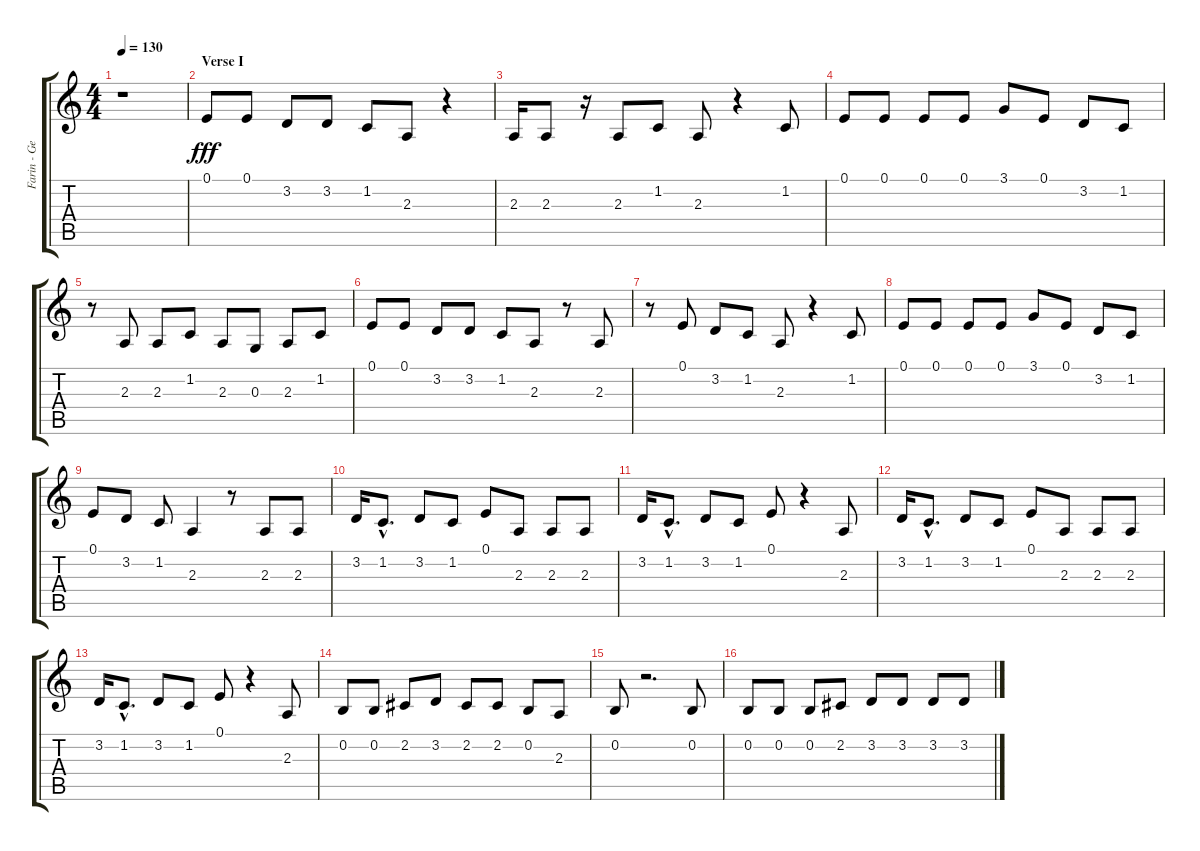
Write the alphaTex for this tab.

\track ("Farin - Gesang" "Farin - Ge") {instrument tenorsax}
\staff {score tabs}
\tuning (E4 B3 G3 D3 A2 E2) {hide}
\ts (4 4)
\tempo 130
\clef g2
\ks c
r.1{dy fff instrument tenorsax} |
\section ("" "Verse I")
0.1.8 0.1.8 3.2.8 3.2.8 1.2.8 2.3.8 r.4 |
2.3.16 2.3.8 r.16 2.3.8 1.2.8 2.3.8 r.4 1.2.8 |
0.1.8 0.1.8 0.1.8 0.1.8 3.1.8 0.1.8 3.2.8 1.2.8 |
r.8 2.3.8 2.3.8 1.2.8 2.3.8 0.3.8 2.3.8 1.2.8 |
0.1.8 0.1.8 3.2.8 3.2.8 1.2.8 2.3.8 r.8 2.3.8 |
r.8 0.1.8 3.2.8 1.2.8 2.3.8 r.4 1.2.8 |
0.1.8 0.1.8 0.1.8 0.1.8 3.1.8 0.1.8 3.2.8 1.2.8 |
0.1.8 3.2.8 1.2.8 2.3.4 r.8 2.3.8 2.3.8 |
3.2.16 1.2{hac}.8{d} 3.2.8 1.2.8 0.1.8 2.3.8 2.3.8 2.3.8 |
3.2.16 1.2{hac}.8{d} 3.2.8 1.2.8 0.1.8 r.4 2.3.8 |
3.2.16 1.2{hac}.8{d} 3.2.8 1.2.8 0.1.8 2.3.8 2.3.8 2.3.8 |
3.2.16 1.2{hac}.8{d} 3.2.8 1.2.8 0.1.8 r.4 2.3.8 |
0.2.8 0.2.8 2.2.8 3.2.8 2.2.8 2.2.8 0.2.8 2.3.8 |
0.2.8 r.2{d} 0.2.8 |
0.2.8 0.2.8 0.2.8 2.2.8 3.2.8 3.2.8 3.2.8 3.2.8
